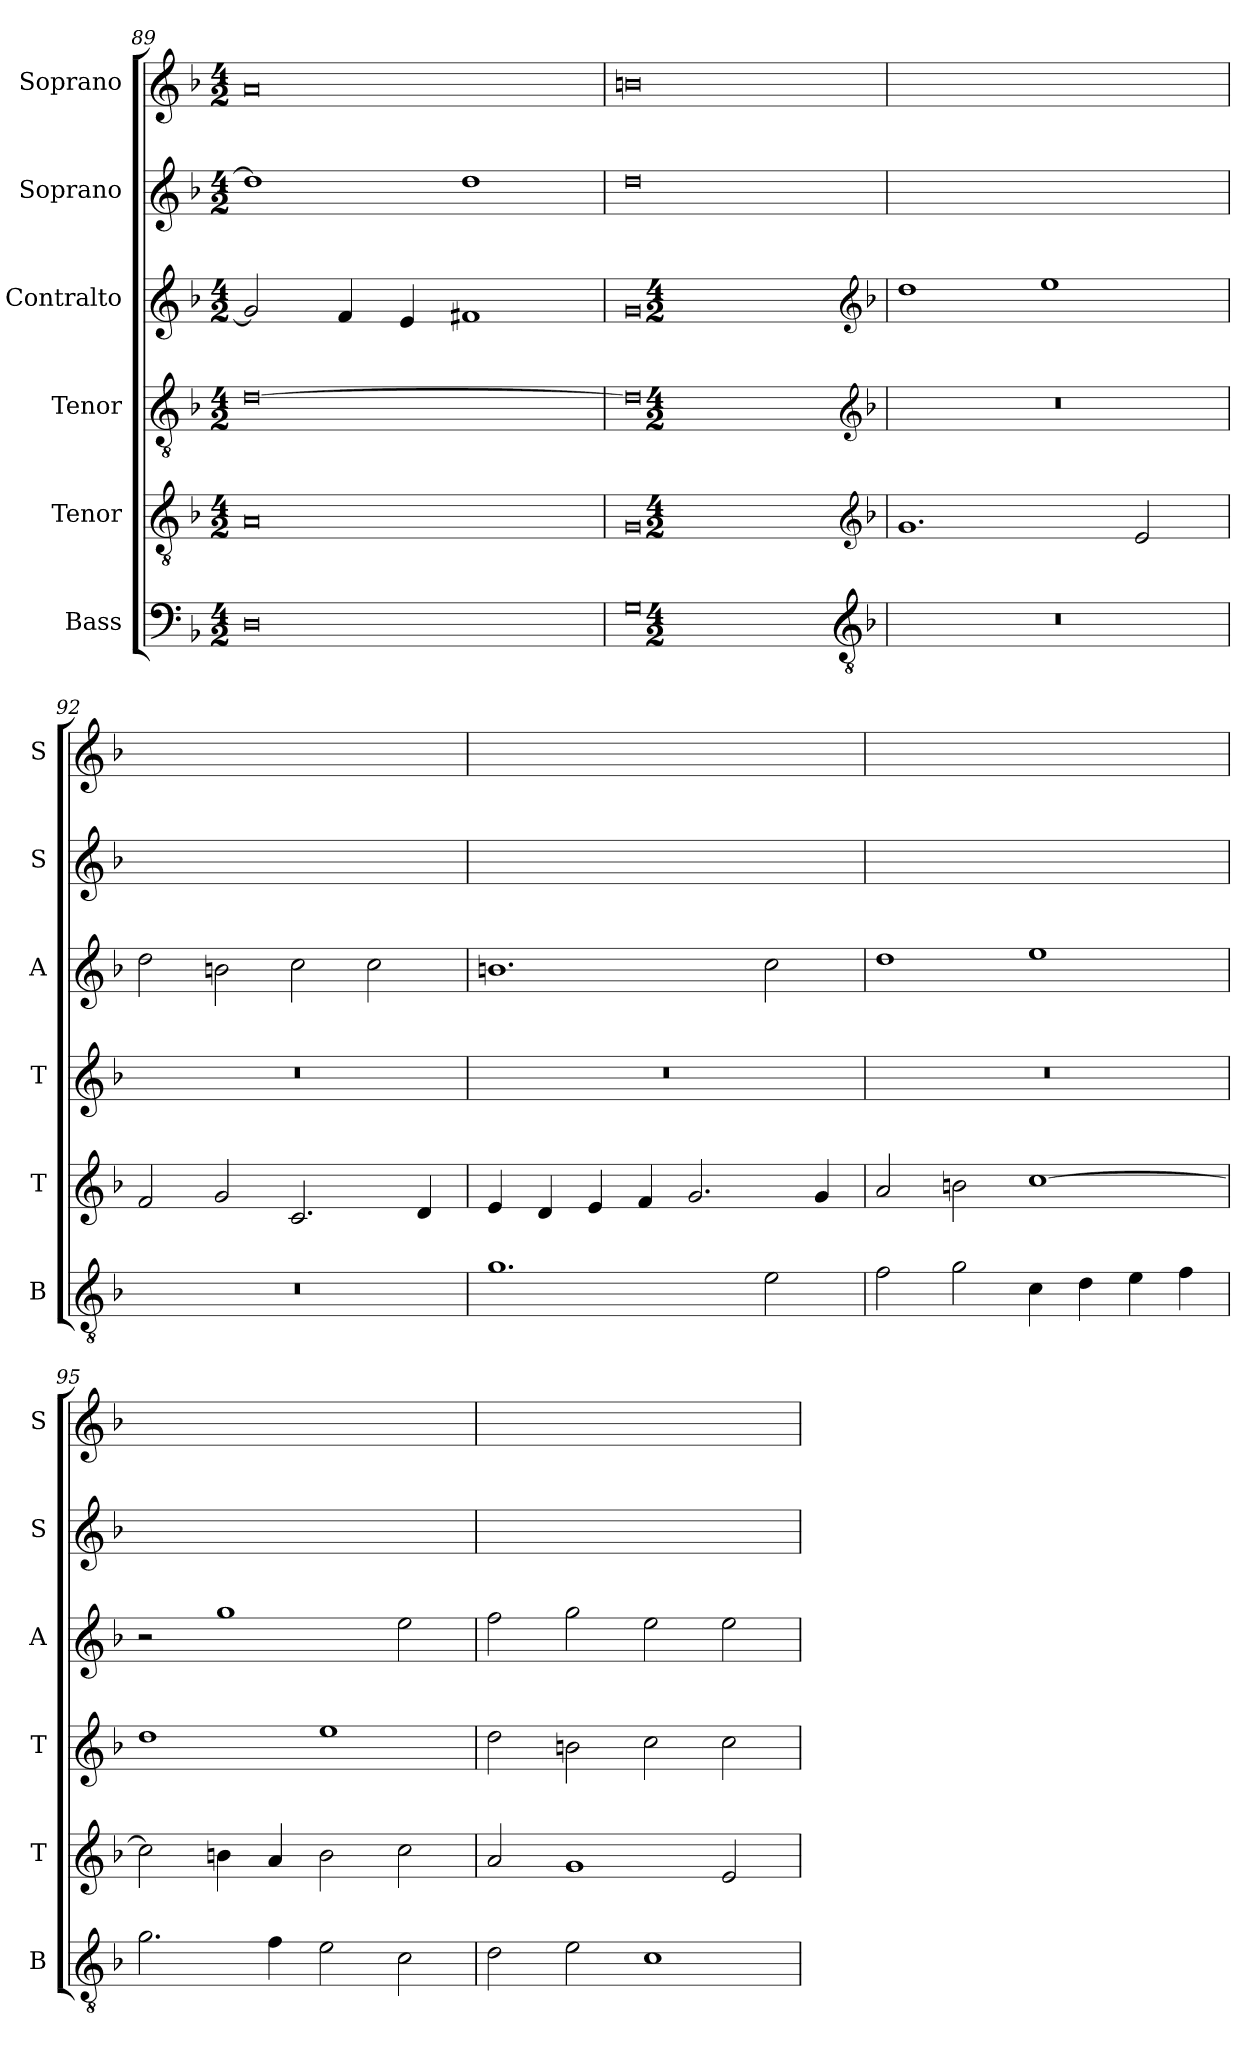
**kern	**kern	**kern	**kern	**kern	**kern
*part6	*part5	*part4	*part3	*part2	*part1
*staff6	*staff5	*staff4	*staff3	*staff2	*staff1
*I"Bass	*I"Tenor	*I"Tenor	*I"Contralto	*I"Soprano	*I"Soprano
*I'B	*I'T	*I'T	*I'A	*I'S	*I'S
*clefF4	*clefGv2	*clefGv2	*clefG2	*clefG2	*clefG2
*k[b-]	*k[b-]	*k[b-]	*k[b-]	*k[b-]	*k[b-]
*M4/2	*M4/2	*M4/2	*M4/2	*M4/2	*M4/2
=89	=89	=89	=89	=89	=89
0D	0A	[0d	2g]	1dd]	0a
.	.	.	4f	.	.
.	.	.	4e	.	.
.	.	.	1f#X	1dd	.
=90	=90	=90	=90	=90	=90
0G	0G	0d]	0g	0dd	0bn
*clefGv2	*clefG2	*clefG2	*clefG2	*	*
*k[b-]	*k[b-]	*k[b-]	*k[b-]	*	*
*M4/2	*M4/2	*M4/2	*M4/2	*	*
=91	=91	=91	=91	=91	=91
0r	1.g	0r	1dd	0ryy	0ryy
.	.	.	1ee	.	.
.	2e	.	.	.	.
=92	=92	=92	=92	=92	=92
0r	2f	0r	2dd	0ryy	0ryy
.	2g	.	2bn	.	.
.	2.c	.	2cc	.	.
.	.	.	2cc	.	.
.	4d	.	.	.	.
=93	=93	=93	=93	=93	=93
1.g	4e	0r	1.bn	0ryy	0ryy
.	4d	.	.	.	.
.	4e	.	.	.	.
.	4f	.	.	.	.
.	2.g	.	.	.	.
2e	.	.	2cc	.	.
.	4g	.	.	.	.
=94	=94	=94	=94	=94	=94
2f	2a	0r	1dd	0ryy	0ryy
2g	2bn	.	.	.	.
4c	[1cc	.	1ee	.	.
4d	.	.	.	.	.
4e	.	.	.	.	.
4f	.	.	.	.	.
=95	=95	=95	=95	=95	=95
2.g	2cc]	1dd	2r	0ryy	0ryy
.	4bn	.	1gg	.	.
4f	4a	.	.	.	.
2e	2b	1ee	.	.	.
2c	2cc	.	2ee	.	.
=96	=96	=96	=96	=96	=96
2d	2a	2dd	2ff	0ryy	0ryy
2e	1g	2bn	2gg	.	.
1c	.	2cc	2ee	.	.
.	2e	2cc	2ee	.	.
=	=	=	=	=	=
*-	*-	*-	*-	*-	*-
